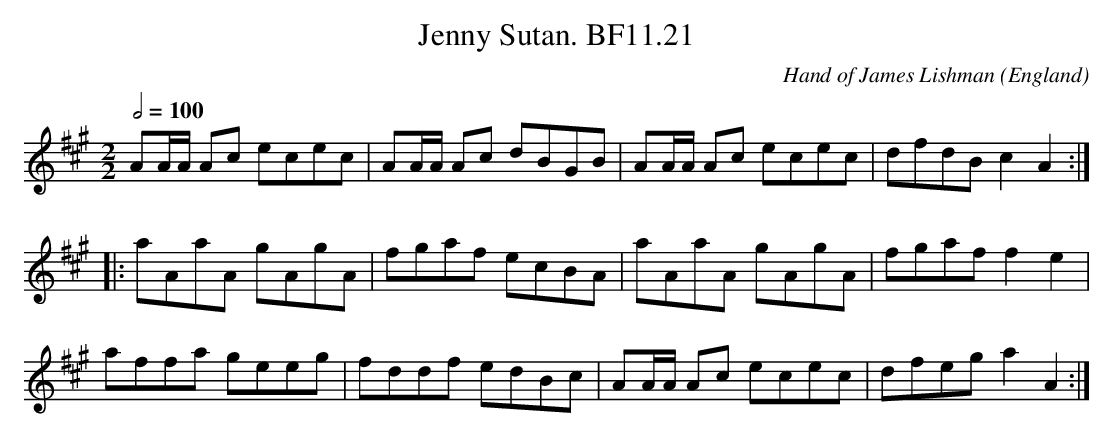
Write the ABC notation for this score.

X:1
T:Jenny Sutan. BF11.21
C:Hand of James Lishman
L:1/8
M:2/2
O:England
Q:1/2=100
K:A major
AA/2A/2 Ac ecec|AA/2A/2 Ac dBGB|AA/2A/2 Ac ecec|dfdB c2A2:|!
|:aAaA gAgA|fgaf ecBA|aAaA gAgA|fgaf f2e2|!
affa geeg|fddf edBc|AA/2A/2 Ac ecec|dfega2A2:|
